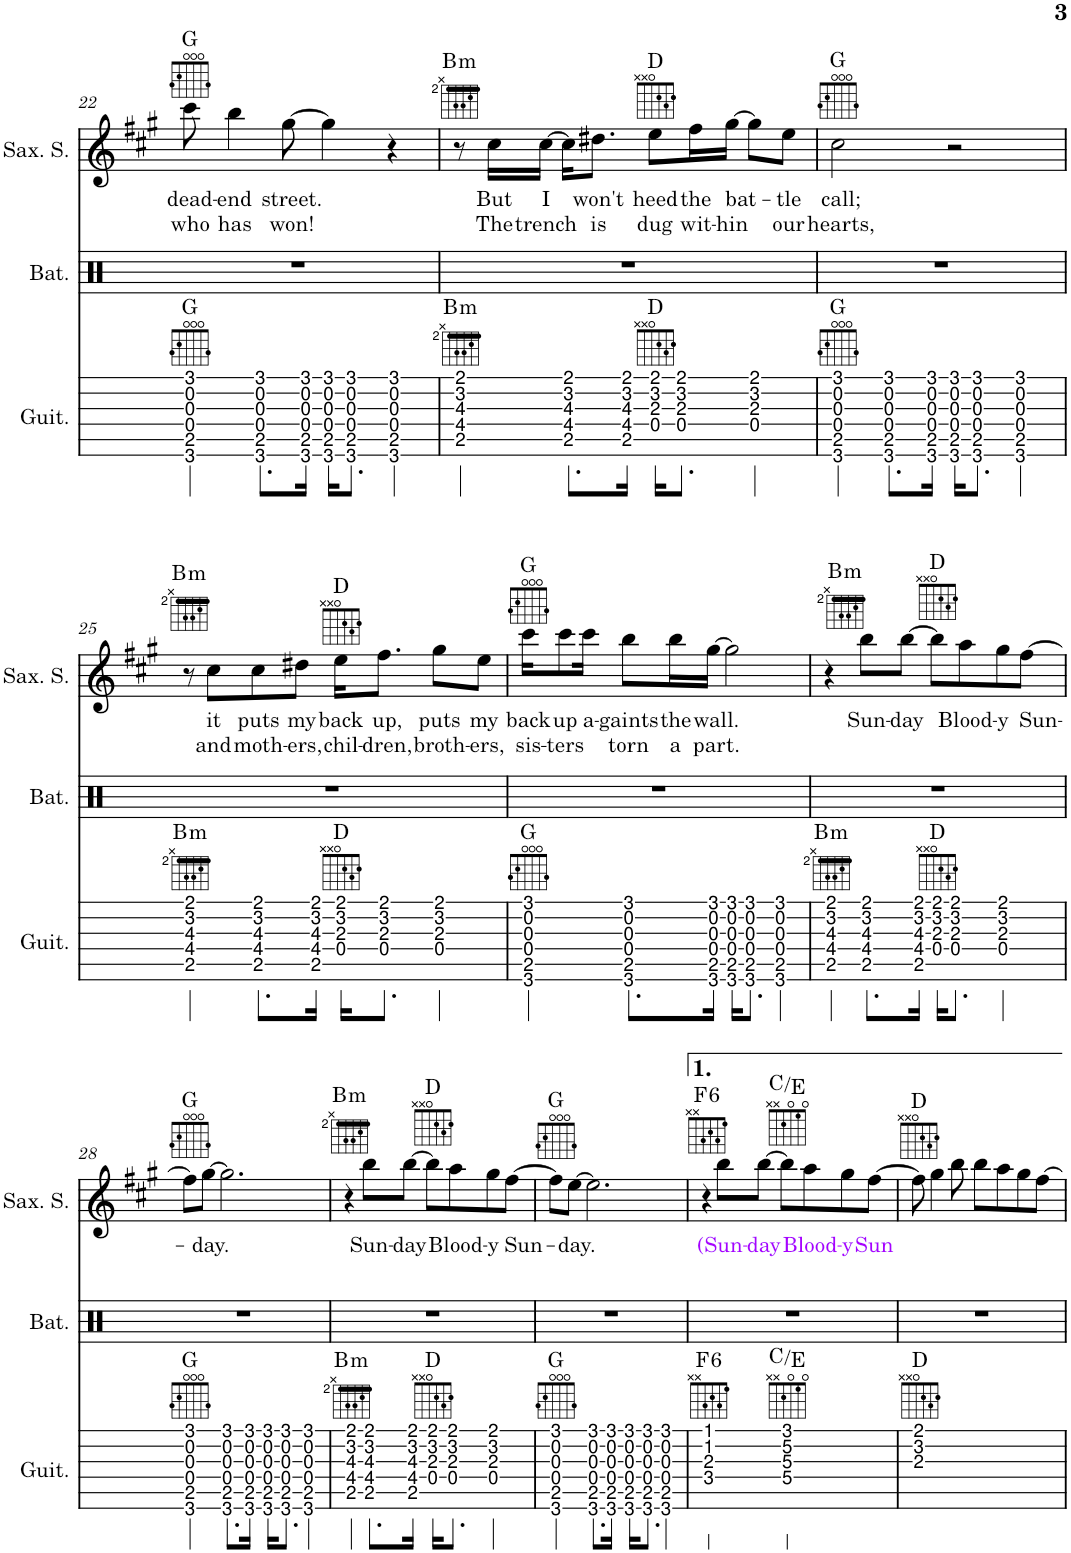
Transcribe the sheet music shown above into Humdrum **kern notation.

**kern	**harte	**kern	**kern	**text	**text	**harte
*part3	*part3	*part2	*part1	*part1	*part1	*part1
*staff3	*	*staff2	*staff1	*staff1	*staff1	*
*I"Guitarra	*	*I"Set de batterie	*I"Saxophone soprano	*	*	*
*I'Guit.	*	*I'Bat.	*I'Sax. S.	*	*	*
!!LO:PB:g=z
*	*	*clefX	*clefG2	*	*	*
*	*	*	*Trd1c2	*	*	*
*k[f#]	*	*k[]	*k[f#c#g#]	*	*	*
*M4/4	*	*M4/4	*M4/4	*	*	*
=22	=22	=22	=22	=22	=22	=22
!	!	!	!	!LO:LY:b	!LO:LY:b	!
4GG\ 4BB\ 4D\ 4G\ 4B\ 4g\	G:maj	1r	8ccc#\	dead-	who	G:maj
!	!	!	!	!LO:LY:b	!LO:LY:b	!
.	.	.	4bb\	-end	has	.
8.GG\ 8.BB\ 8.D\ 8.G\ 8.B\ 8.g\L	.	.	.	.	.	.
!	!	!	!	!LO:LY:b	!LO:LY:b	!
.	.	.	[8gg#\	street.	won!	.
16GG\ 16BB\ 16D\ 16G\ 16B\ 16g\Jk	.	.	.	.	.	.
16GG\ 16BB\ 16D\ 16G\ 16B\ 16g\KL	.	.	4gg#\]	.	.	.
8.GG\ 8.BB\ 8.D\ 8.G\ 8.B\ 8.g\J	.	.	.	.	.	.
4GG\ 4BB\ 4D\ 4G\ 4B\ 4g\	.	.	4r	.	.	.
=23	=23	=23	=23	=23	=23	=23
!	!LO:H:kt=m	!	!	!	!	!LO:H:kt=m
4BB\ 4F#\ 4B\ 4d\ 4f#\	B:min	1r	8r	.	.	B:min
!	!	!	!	!LO:LY:b	!LO:LY:b	!
.	.	.	16cc#\LL	But	The	.
!	!	!	!	!LO:LY:b	!LO:LY:b	!
.	.	.	[16cc#\JJ	I	trench	.
8.BB\ 8.F#\ 8.B\ 8.d\ 8.f#\L	.	.	16cc#\KL]	.	.	.
!	!	!	!	!LO:LY:b	!LO:LY:b	!
.	.	.	8.dd#X\J	won't	is	.
16BB\ 16F#\ 16B\ 16d\ 16f#\Jk	.	.	.	.	.	.
!	!	!	!	!LO:LY:b	!LO:LY:b	!
16D\ 16A\ 16d\ 16f#\KL	D:maj	.	8ee\L	heed	dug	D:maj
8.D\ 8.A\ 8.d\ 8.f#\J	.	.	.	.	.	.
!	!	!	!	!LO:LY:b	!LO:LY:b	!
.	.	.	16ff#\L	the	wit-	.
!	!	!	!	!LO:LY:b	!LO:LY:b	!
.	.	.	[16gg#\JJ	bat-	-hin	.
4D\ 4A\ 4d\ 4f#\	.	.	8gg#\L]	.	.	.
!	!	!	!	!LO:LY:b	!LO:LY:b	!
.	.	.	8ee\J	-tle	our	.
=24	=24	=24	=24	=24	=24	=24
!	!	!	!	!LO:LY:b	!LO:LY:b	!
4GG\ 4BB\ 4D\ 4G\ 4B\ 4g\	G:maj	1r	2cc#\	call;	hearts,	G:maj
8.GG\ 8.BB\ 8.D\ 8.G\ 8.B\ 8.g\L	.	.	.	.	.	.
16GG\ 16BB\ 16D\ 16G\ 16B\ 16g\Jk	.	.	.	.	.	.
16GG\ 16BB\ 16D\ 16G\ 16B\ 16g\KL	.	.	2r	.	.	.
8.GG\ 8.BB\ 8.D\ 8.G\ 8.B\ 8.g\J	.	.	.	.	.	.
4GG\ 4BB\ 4D\ 4G\ 4B\ 4g\	.	.	.	.	.	.
!!LO:LB:g=z
=25	=25	=25	=25	=25	=25	=25
!	!LO:H:kt=m	!	!	!	!	!LO:H:kt=m
4BB\ 4F#\ 4B\ 4d\ 4f#\	B:min	1r	8r	.	.	B:min
!	!	!	!	!LO:LY:b	!LO:LY:b	!
.	.	.	8cc#\L	it	and	.
!	!	!	!	!LO:LY:b	!LO:LY:b	!
8.BB\ 8.F#\ 8.B\ 8.d\ 8.f#\L	.	.	8cc#\	puts	moth-	.
!	!	!	!	!LO:LY:b	!LO:LY:b	!
.	.	.	8dd#X\J	my	-ers,	.
16BB\ 16F#\ 16B\ 16d\ 16f#\Jk	.	.	.	.	.	.
!	!	!	!	!LO:LY:b	!LO:LY:b	!
16D\ 16A\ 16d\ 16f#\KL	D:maj	.	16ee\KL	back	chil-	D:maj
!	!	!	!	!LO:LY:b	!LO:LY:b	!
8.D\ 8.A\ 8.d\ 8.f#\J	.	.	8.ff#\J	up,	-dren,	.
!	!	!	!	!LO:LY:b	!LO:LY:b	!
4D\ 4A\ 4d\ 4f#\	.	.	8gg#\L	puts	broth-	.
!	!	!	!	!LO:LY:b	!LO:LY:b	!
.	.	.	8ee\J	my	-ers,	.
=26	=26	=26	=26	=26	=26	=26
!	!	!	!	!LO:LY:b	!LO:LY:b	!
4GG\ 4BB\ 4D\ 4G\ 4B\ 4g\	G:maj	1r	16ccc#\KL	back	sis-	G:maj
!	!	!	!	!LO:LY:b	!LO:LY:b	!
.	.	.	8ccc#\	up	-ters	.
!	!	!	!	!LO:LY:b	!	!
.	.	.	16ccc#\Jk	a-	.	.
!	!	!	!	!LO:LY:b	!LO:LY:b	!
8.GG\ 8.BB\ 8.D\ 8.G\ 8.B\ 8.g\L	.	.	8bb\L	-gaints	torn	.
!	!	!	!	!LO:LY:b	!LO:LY:b	!
.	.	.	16bb\L	the	a	.
!	!	!	!	!LO:LY:b	!LO:LY:b	!
16GG\ 16BB\ 16D\ 16G\ 16B\ 16g\Jk	.	.	[16gg#\JJ	wall.	part.	.
16GG\ 16BB\ 16D\ 16G\ 16B\ 16g\KL	.	.	2gg#\]	.	.	.
8.GG\ 8.BB\ 8.D\ 8.G\ 8.B\ 8.g\J	.	.	.	.	.	.
4GG\ 4BB\ 4D\ 4G\ 4B\ 4g\	.	.	.	.	.	.
=27	=27	=27	=27	=27	=27	=27
!	!LO:H:kt=m	!	!	!	!	!LO:H:kt=m
4BB\ 4F#\ 4B\ 4d\ 4f#\	B:min	1r	4r	.	.	B:min
!	!	!	!	!LO:LY:b	!	!
8.BB\ 8.F#\ 8.B\ 8.d\ 8.f#\L	.	.	8bb\L	Sun-	.	.
!	!	!	!	!LO:LY:b	!	!
.	.	.	[8bb\J	-day	.	.
16BB\ 16F#\ 16B\ 16d\ 16f#\Jk	.	.	.	.	.	.
16D\ 16A\ 16d\ 16f#\KL	D:maj	.	8bb\L]	.	.	D:maj
8.D\ 8.A\ 8.d\ 8.f#\J	.	.	.	.	.	.
!	!	!	!	!LO:LY:b	!	!
.	.	.	8aa\	Blood-	.	.
!	!	!	!	!LO:LY:b	!	!
4D\ 4A\ 4d\ 4f#\	.	.	8gg#\	-y	.	.
!	!	!	!	!LO:LY:b	!	!
.	.	.	[8ff#\J	Sun-	.	.
!!LO:LB:g=z
=28	=28	=28	=28	=28	=28	=28
4GG\ 4BB\ 4D\ 4G\ 4B\ 4g\	G:maj	1r	8ff#\L]	.	.	G:maj
!	!	!	!	!LO:LY:b	!	!
.	.	.	[8gg#\J	-day.	.	.
8.GG\ 8.BB\ 8.D\ 8.G\ 8.B\ 8.g\L	.	.	2.gg#\]	.	.	.
16GG\ 16BB\ 16D\ 16G\ 16B\ 16g\Jk	.	.	.	.	.	.
16GG\ 16BB\ 16D\ 16G\ 16B\ 16g\KL	.	.	.	.	.	.
8.GG\ 8.BB\ 8.D\ 8.G\ 8.B\ 8.g\J	.	.	.	.	.	.
4GG\ 4BB\ 4D\ 4G\ 4B\ 4g\	.	.	.	.	.	.
=29	=29	=29	=29	=29	=29	=29
!	!LO:H:kt=m	!	!	!	!	!LO:H:kt=m
4BB\ 4F#\ 4B\ 4d\ 4f#\	B:min	1r	4r	.	.	B:min
!	!	!	!	!LO:LY:b	!	!
8.BB\ 8.F#\ 8.B\ 8.d\ 8.f#\L	.	.	8bb\L	Sun-	.	.
!	!	!	!	!LO:LY:b	!	!
.	.	.	[8bb\J	-day	.	.
16BB\ 16F#\ 16B\ 16d\ 16f#\Jk	.	.	.	.	.	.
16D\ 16A\ 16d\ 16f#\KL	D:maj	.	8bb\L]	.	.	D:maj
8.D\ 8.A\ 8.d\ 8.f#\J	.	.	.	.	.	.
!	!	!	!	!LO:LY:b	!	!
.	.	.	8aa\	Blood-	.	.
!	!	!	!	!LO:LY:b	!	!
4D\ 4A\ 4d\ 4f#\	.	.	8gg#\	-y	.	.
!	!	!	!	!LO:LY:b	!	!
.	.	.	[8ff#\J	Sun-	.	.
=30	=30	=30	=30	=30	=30	=30
4GG\ 4BB\ 4D\ 4G\ 4B\ 4g\	G:maj	1r	8ff#\L]	.	.	G:maj
!	!	!	!	!LO:LY:b	!	!
.	.	.	[8ee\J	-day.	.	.
8.GG\ 8.BB\ 8.D\ 8.G\ 8.B\ 8.g\L	.	.	2.ee\]	.	.	.
16GG\ 16BB\ 16D\ 16G\ 16B\ 16g\Jk	.	.	.	.	.	.
16GG\ 16BB\ 16D\ 16G\ 16B\ 16g\KL	.	.	.	.	.	.
8.GG\ 8.BB\ 8.D\ 8.G\ 8.B\ 8.g\J	.	.	.	.	.	.
4GG\ 4BB\ 4D\ 4G\ 4B\ 4g\	.	.	.	.	.	.
=31	=31	=31	=31	=31	=31	=31
!	!LO:H:kt=6	!	!	!	!	!LO:H:kt=6
2Fn\ 2A\ 2c\ 2fn\	F:maj6	1r	4r	.	.	F:maj6
!	!	!	!	!LO:LY:b:color=#AA00FF	!	!
.	.	.	8bb\L	(Sun-	.	.
!	!	!	!	!LO:LY:b:color=#AA00FF	!	!
.	.	.	[8bb\J	-day	.	.
2G\ 2c\ 2e\ 2g\	C:maj/3	.	8bb\L]	.	.	C:maj/3
!	!	!	!	!LO:LY:b:color=#AA00FF	!	!
.	.	.	8aa\	Blood-	.	.
!	!	!	!	!LO:LY:b:color=#AA00FF	!	!
.	.	.	8gg#\	-y	.	.
!	!	!	!	!LO:LY:b:color=#AA00FF	!	!
.	.	.	[8ff#\J	Sun	.	.
=32	=32	=32	=32	=32	=32	=32
1A 1d 1f#	D:maj	1r	8ff#\]	.	.	D:maj
.	.	.	4gg#\	.	.	.
.	.	.	8bb\	.	.	.
.	.	.	8bb\L	.	.	.
.	.	.	8aa\	.	.	.
.	.	.	8gg#\	.	.	.
.	.	.	[8ff#\J	.	.	.
=	=	=	=	=	=	=
*-	*-	*-	*-	*-	*-	*-
